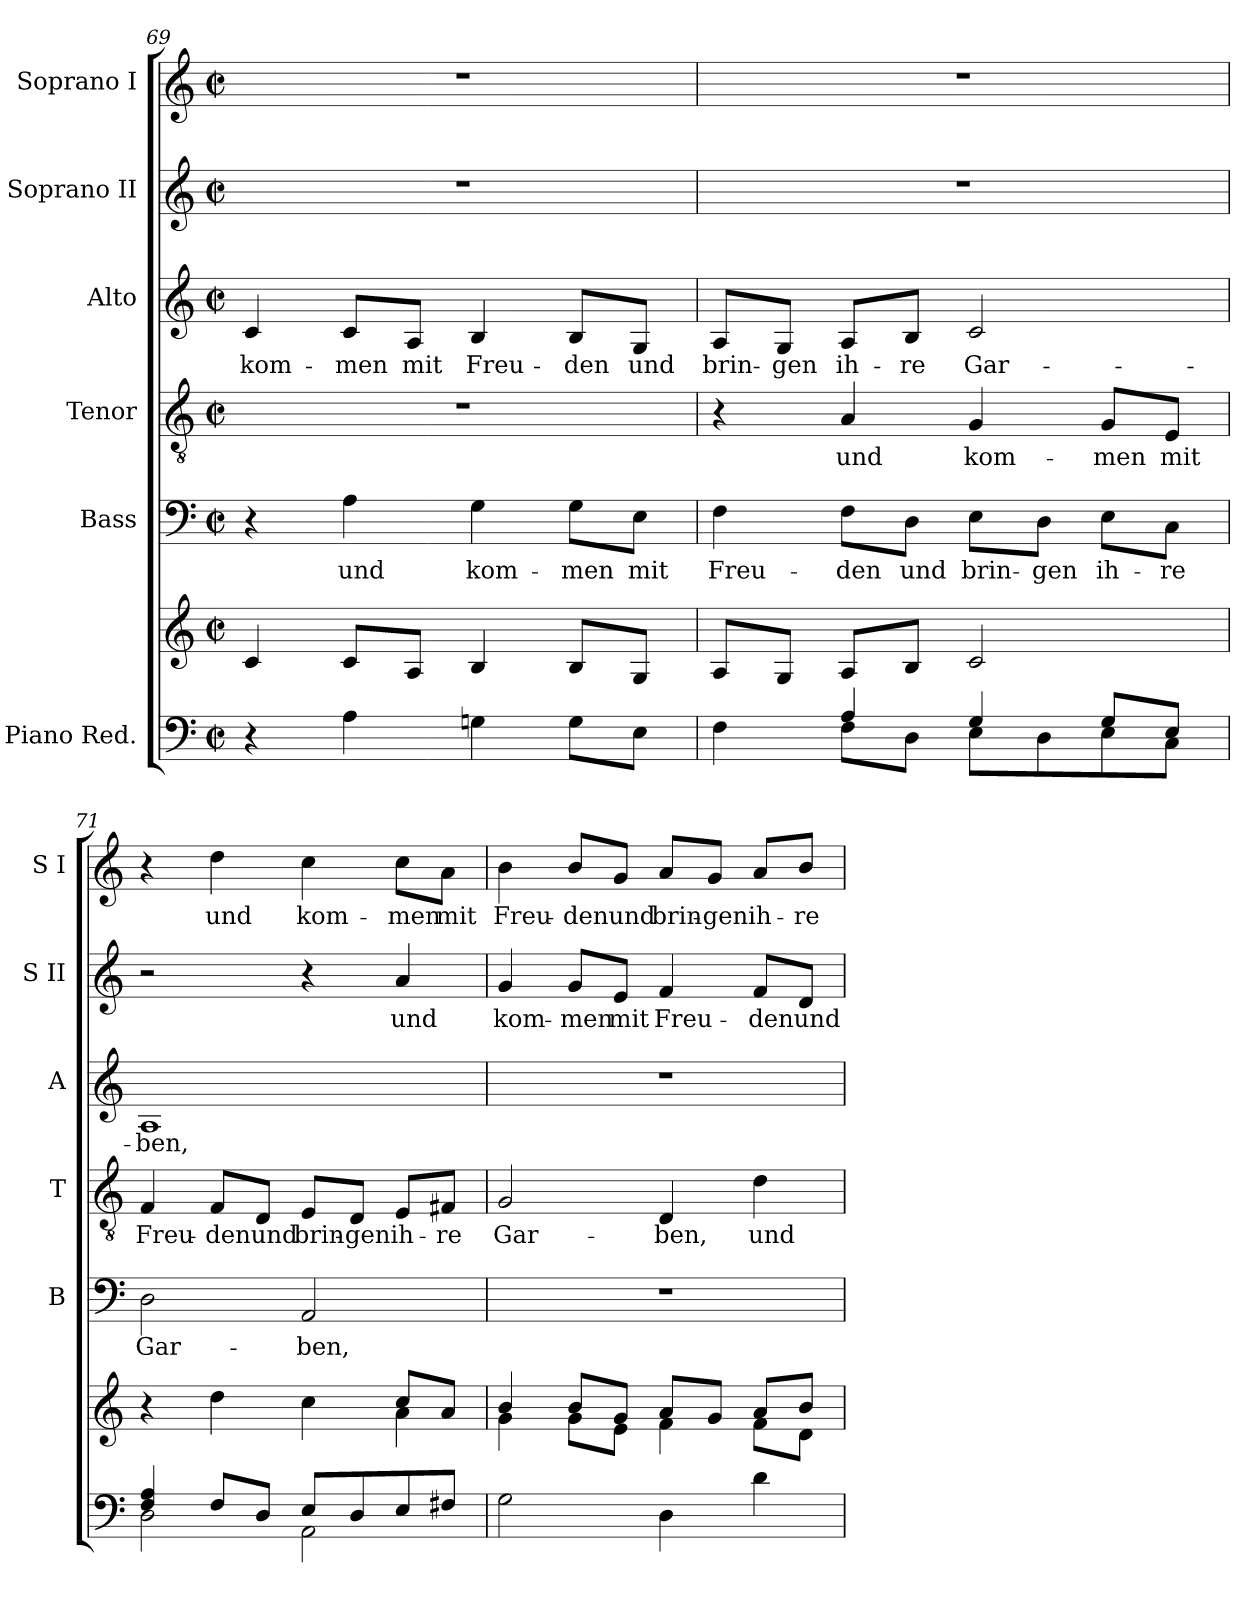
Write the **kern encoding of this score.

**kern	**kern	**kern	**text	**kern	**text	**kern	**text	**kern	**text	**kern	**text
*part6	*part6	*part5	*part5	*part4	*part4	*part3	*part3	*part2	*part2	*part1	*part1
*staff7	*staff6	*staff5	*staff5	*staff4	*staff4	*staff3	*staff3	*staff2	*staff2	*staff1	*staff1
*I"Piano Red.	*	*I"Bass	*	*I"Tenor	*	*I"Alto	*	*I"Soprano II	*	*I"Soprano I	*
*	*	*I'B	*	*I'T	*	*I'A	*	*I'S II	*	*I'S I	*
*clefF4	*clefG2	*clefF4	*	*clefGv2	*	*clefG2	*	*clefG2	*	*clefG2	*
*	*	*ITrd7c12	*	*ITrd7c12	*	*	*	*	*	*	*
*k[]	*k[]	*k[]	*	*k[]	*	*k[]	*	*k[]	*	*k[]	*
*C:	*C:	*C:	*	*C:	*	*C:	*	*C:	*	*C:	*
*M2/2	*M2/2	*M2/2	*	*M2/2	*	*M2/2	*	*M2/2	*	*M2/2	*
*met(c|)	*met(c|)	*met(c|)	*	*met(c|)	*	*met(c|)	*	*met(c|)	*	*met(c|)	*
=69	=69	=69	=69	=69	=69	=69	=69	=69	=69	=69	=69
!	!	!	!	!	!	!	!LO:LY:b:color=#000000	!	!	!	!
4r	4ci/	4r	.	1r	.	4ci/	kom-	1r	.	1r	.
!	!	!	!LO:LY:b:color=#000000	!	!	!	!	!	!	!	!
!	!	!	!	!	!	!	!LO:LY:b:color=#000000	!	!	!	!
4Ai\	8ci/L	4AAi\	und	.	.	8ci/L	-men	.	.	.	.
!	!	!	!	!	!	!	!LO:LY:b:color=#000000	!	!	!	!
.	8Ai/J	.	.	.	.	8Ai/J	mit	.	.	.	.
!	!	!	!LO:LY:b:color=#000000	!	!	!	!	!	!	!	!
!	!	!	!	!	!	!	!LO:LY:b:color=#000000	!	!	!	!
4Gni\	4Bi/	4GGi\	kom-	.	.	4Bi/	Freu-	.	.	.	.
!	!	!	!LO:LY:b:color=#000000	!	!	!	!	!	!	!	!
!	!	!	!	!	!	!	!LO:LY:b:color=#000000	!	!	!	!
8Gi\L	8Bi/L	8GGi\L	-men	.	.	8Bi/L	-den	.	.	.	.
!	!	!	!LO:LY:b:color=#000000	!	!	!	!	!	!	!	!
!	!	!	!	!	!	!	!LO:LY:b:color=#000000	!	!	!	!
8Ei\J	8Gi/J	8EEi\J	mit	.	.	8Gi/J	und	.	.	.	.
!!LO:PB:g=z
=70	=70	=70	=70	=70	=70	=70	=70	=70	=70	=70	=70
*^	*	*	*	*	*	*	*	*	*	*	*
!	!	!	!	!LO:LY:b:color=#000000	!	!	!	!	!	!	!	!
!	!	!	!	!	!	!	!	!LO:LY:b:color=#000000	!	!	!	!
4ryy	4Fi\	8Ai/L	4FFi\	Freu-	4r	.	8Ai/L	brin-	1r	.	1r	.
!	!	!	!	!	!	!	!	!LO:LY:b:color=#000000	!	!	!	!
.	.	8Gi/J	.	.	.	.	8Gi/J	-gen	.	.	.	.
!	!	!	!	!LO:LY:b:color=#000000	!	!	!	!	!	!	!	!
!	!	!	!	!	!	!LO:LY:b:color=#000000	!	!	!	!	!	!
!	!	!	!	!	!	!	!	!LO:LY:b:color=#000000	!	!	!	!
4Ai/	8Fi\L	8Ai/L	8FFi\L	-den	4AAi/	und	8Ai/L	ih-	.	.	.	.
!	!	!	!	!LO:LY:b:color=#000000	!	!	!	!	!	!	!	!
!	!	!	!	!	!	!	!	!LO:LY:b:color=#000000	!	!	!	!
.	8Di\J	8Bi/J	8DDi\J	und	.	.	8Bi/J	-re	.	.	.	.
!	!	!	!	!LO:LY:b:color=#000000	!	!	!	!	!	!	!	!
!	!	!	!	!	!	!LO:LY:b:color=#000000	!	!	!	!	!	!
!	!	!	!	!	!	!	!	!LO:LY:b:color=#000000	!	!	!	!
4Gi/	8Ei\L	2ci/	8EEi\L	brin-	4GGi/	kom-	2ci/	Gar-	.	.	.	.
!	!	!	!	!LO:LY:b:color=#000000	!	!	!	!	!	!	!	!
.	8Di\	.	8DDi\J	-gen	.	.	.	.	.	.	.	.
!	!	!	!	!LO:LY:b:color=#000000	!	!	!	!	!	!	!	!
!	!	!	!	!	!	!LO:LY:b:color=#000000	!	!	!	!	!	!
8Gi/L	8Ei\	.	8EEi\L	ih-	8GGi/L	-men	.	.	.	.	.	.
!	!	!	!	!LO:LY:b:color=#000000	!	!	!	!	!	!	!	!
!	!	!	!	!	!	!LO:LY:b:color=#000000	!	!	!	!	!	!
8Ei/J	8Ci\J	.	8CCi\J	-re	8EEi/J	mit	.	.	.	.	.	.
=71	=71	=71	=71	=71	=71	=71	=71	=71	=71	=71	=71	=71
*	*	*^	*	*	*	*	*	*	*	*	*	*
!	!	!	!	!	!LO:LY:b:color=#000000	!	!	!	!	!	!	!	!
!	!	!	!	!	!	!	!LO:LY:b:color=#000000	!	!	!	!	!	!
!	!	!	!	!	!	!	!	!	!LO:LY:b:color=#000000	!	!	!	!
4Fi/ 4Ai	2Di\	4r	2.ryy	2DDi\	Gar-	4FFi/	Freu-	1Ai	-ben,	2r	.	4r	.
!	!	!	!	!	!	!	!LO:LY:b:color=#000000	!	!	!	!	!	!
!	!	!	!	!	!	!	!	!	!	!	!	!	!LO:LY:b:color=#000000
8Fi/L	.	4ddi\	.	.	.	8FFi/L	-den	.	.	.	.	4ddi\	und
!	!	!	!	!	!	!	!LO:LY:b:color=#000000	!	!	!	!	!	!
8Di/J	.	.	.	.	.	8DDi/J	und	.	.	.	.	.	.
!	!	!	!	!	!LO:LY:b:color=#000000	!	!	!	!	!	!	!	!
!	!	!	!	!	!	!	!LO:LY:b:color=#000000	!	!	!	!	!	!
!	!	!	!	!	!	!	!	!	!	!	!	!	!LO:LY:b:color=#000000
8Ei/L	2AAi\	4cci\	.	2AAAi/	-ben,	8EEi/L	brin-	.	.	4r	.	4cci\	kom-
!	!	!	!	!	!	!	!LO:LY:b:color=#000000	!	!	!	!	!	!
8Di/	.	.	.	.	.	8DDi/J	-gen	.	.	.	.	.	.
!	!	!	!	!	!	!	!LO:LY:b:color=#000000	!	!	!	!	!	!
!	!	!	!	!	!	!	!	!	!	!	!LO:LY:b:color=#000000	!	!
!	!	!	!	!	!	!	!	!	!	!	!	!	!LO:LY:b:color=#000000
8Ei/	.	8cci/L	4ai\	.	.	8EEi/L	ih-	.	.	4ai/	und	8cci\L	-men
!	!	!	!	!	!	!	!LO:LY:b:color=#000000	!	!	!	!	!	!
!	!	!	!	!	!	!	!	!	!	!	!	!	!LO:LY:b:color=#000000
8F#Xi/J	.	8ai/J	.	.	.	8FF#Xi/J	-re	.	.	.	.	8ai\J	mit
*v	*v	*	*	*	*	*	*	*	*	*	*	*	*
=72	=72	=72	=72	=72	=72	=72	=72	=72	=72	=72	=72	=72
!	!	!	!	!	!	!LO:LY:b:color=#000000	!	!	!	!	!	!
!	!	!	!	!	!	!	!	!	!	!LO:LY:b:color=#000000	!	!
!	!	!	!	!	!	!	!	!	!	!	!	!LO:LY:b:color=#000000
2Gi\	4bi/	4gi\	1r	.	2GGi/	Gar-	1r	.	4gi/	kom-	4bi\	Freu-
!	!	!	!	!	!	!	!	!	!	!LO:LY:b:color=#000000	!	!
!	!	!	!	!	!	!	!	!	!	!	!	!LO:LY:b:color=#000000
.	8bi/L	8gi\L	.	.	.	.	.	.	8gi/L	-men	8bi/L	-den
!	!	!	!	!	!	!	!	!	!	!LO:LY:b:color=#000000	!	!
!	!	!	!	!	!	!	!	!	!	!	!	!LO:LY:b:color=#000000
.	8gi/J	8ei\J	.	.	.	.	.	.	8ei/J	mit	8gi/J	und
!	!	!	!	!	!	!LO:LY:b:color=#000000	!	!	!	!	!	!
!	!	!	!	!	!	!	!	!	!	!LO:LY:b:color=#000000	!	!
!	!	!	!	!	!	!	!	!	!	!	!	!LO:LY:b:color=#000000
4Di\	8ai/L	4fi\	.	.	4DDi/	-ben,	.	.	4fi/	Freu-	8ai/L	brin-
!	!	!	!	!	!	!	!	!	!	!	!	!LO:LY:b:color=#000000
.	8gi/J	.	.	.	.	.	.	.	.	.	8gi/J	-gen
!	!	!	!	!	!	!LO:LY:b:color=#000000	!	!	!	!	!	!
!	!	!	!	!	!	!	!	!	!	!LO:LY:b:color=#000000	!	!
!	!	!	!	!	!	!	!	!	!	!	!	!LO:LY:b:color=#000000
4di\	8ai/L	8fi\L	.	.	4Di\	und	.	.	8fi/L	-den	8ai/L	ih-
!	!	!	!	!	!	!	!	!	!	!LO:LY:b:color=#000000	!	!
!	!	!	!	!	!	!	!	!	!	!	!	!LO:LY:b:color=#000000
.	8bi/J	8di\J	.	.	.	.	.	.	8di/J	und	8bi/J	-re
*	*v	*v	*	*	*	*	*	*	*	*	*	*
=	=	=	=	=	=	=	=	=	=	=	=
*-	*-	*-	*-	*-	*-	*-	*-	*-	*-	*-	*-
